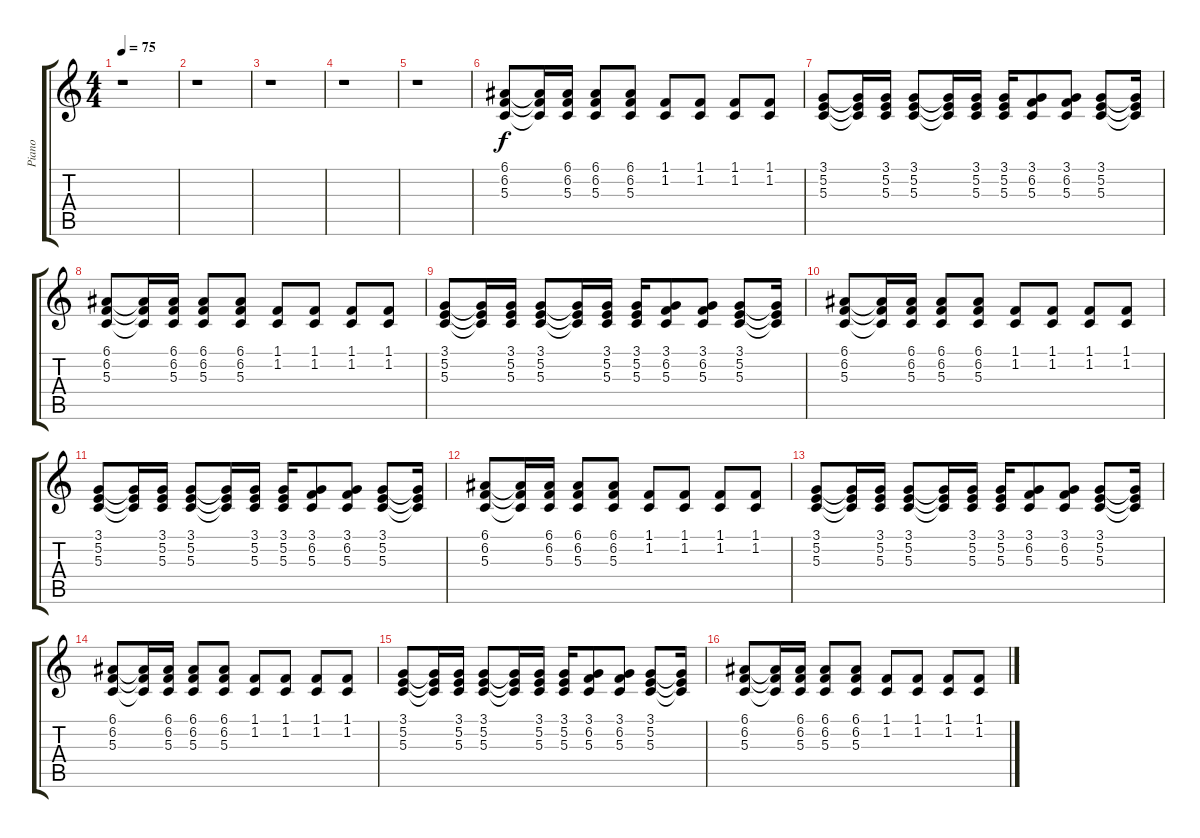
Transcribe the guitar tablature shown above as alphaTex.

\track ("Piano" "Piano") {instrument brightacousticpiano}
\staff {score tabs}
\tuning (E4 B3 G3 D3 A2 E2) {hide}
\ts (4 4)
\tempo 75
\clef g2
\ks c
r.1{dy f} |
r.1 |
r.1 |
r.1 |
r.1 |
(6.1 6.2 5.3).8 (6.1{t} 6.2{t} 5.3{t}).16 (6.1 6.2 5.3).16 (6.1 6.2 5.3).8 (6.1 6.2 5.3).8 (1.1 1.2).8 (1.1 1.2).8 (1.1 1.2).8 (1.1 1.2).8 |
(3.1 5.2 5.3).8 (3.1{t} 5.2{t} 5.3{t}).16 (3.1 5.2 5.3).16 (3.1 5.2 5.3).8 (3.1{t} 5.2{t} 5.3{t}).16 (3.1 5.2 5.3).16 (3.1 5.2 5.3).16 (3.1 6.2 5.3).8 (3.1 6.2 5.3).8 (3.1 5.2 5.3).8 (3.1{t} 5.2{t} 5.3{t}).16 |
(6.1 6.2 5.3).8 (6.1{t} 6.2{t} 5.3{t}).16 (6.1 6.2 5.3).16 (6.1 6.2 5.3).8 (6.1 6.2 5.3).8 (1.1 1.2).8 (1.1 1.2).8 (1.1 1.2).8 (1.1 1.2).8 |
(3.1 5.2 5.3).8 (3.1{t} 5.2{t} 5.3{t}).16 (3.1 5.2 5.3).16 (3.1 5.2 5.3).8 (3.1{t} 5.2{t} 5.3{t}).16 (3.1 5.2 5.3).16 (3.1 5.2 5.3).16 (3.1 6.2 5.3).8 (3.1 6.2 5.3).8 (3.1 5.2 5.3).8 (3.1{t} 5.2{t} 5.3{t}).16 |
(6.1 6.2 5.3).8 (6.1{t} 6.2{t} 5.3{t}).16 (6.1 6.2 5.3).16 (6.1 6.2 5.3).8 (6.1 6.2 5.3).8 (1.1 1.2).8 (1.1 1.2).8 (1.1 1.2).8 (1.1 1.2).8 |
(3.1 5.2 5.3).8 (3.1{t} 5.2{t} 5.3{t}).16 (3.1 5.2 5.3).16 (3.1 5.2 5.3).8 (3.1{t} 5.2{t} 5.3{t}).16 (3.1 5.2 5.3).16 (3.1 5.2 5.3).16 (3.1 6.2 5.3).8 (3.1 6.2 5.3).8 (3.1 5.2 5.3).8 (3.1{t} 5.2{t} 5.3{t}).16 |
(6.1 6.2 5.3).8 (6.1{t} 6.2{t} 5.3{t}).16 (6.1 6.2 5.3).16 (6.1 6.2 5.3).8 (6.1 6.2 5.3).8 (1.1 1.2).8 (1.1 1.2).8 (1.1 1.2).8 (1.1 1.2).8 |
(3.1 5.2 5.3).8 (3.1{t} 5.2{t} 5.3{t}).16 (3.1 5.2 5.3).16 (3.1 5.2 5.3).8 (3.1{t} 5.2{t} 5.3{t}).16 (3.1 5.2 5.3).16 (3.1 5.2 5.3).16 (3.1 6.2 5.3).8 (3.1 6.2 5.3).8 (3.1 5.2 5.3).8 (3.1{t} 5.2{t} 5.3{t}).16 |
(6.1 6.2 5.3).8 (6.1{t} 6.2{t} 5.3{t}).16 (6.1 6.2 5.3).16 (6.1 6.2 5.3).8 (6.1 6.2 5.3).8 (1.1 1.2).8 (1.1 1.2).8 (1.1 1.2).8 (1.1 1.2).8 |
(3.1 5.2 5.3).8 (3.1{t} 5.2{t} 5.3{t}).16 (3.1 5.2 5.3).16 (3.1 5.2 5.3).8 (3.1{t} 5.2{t} 5.3{t}).16 (3.1 5.2 5.3).16 (3.1 5.2 5.3).16 (3.1 6.2 5.3).8 (3.1 6.2 5.3).8 (3.1 5.2 5.3).8 (3.1{t} 5.2{t} 5.3{t}).16 |
(6.1 6.2 5.3).8 (6.1{t} 6.2{t} 5.3{t}).16 (6.1 6.2 5.3).16 (6.1 6.2 5.3).8 (6.1 6.2 5.3).8 (1.1 1.2).8 (1.1 1.2).8 (1.1 1.2).8 (1.1 1.2).8
